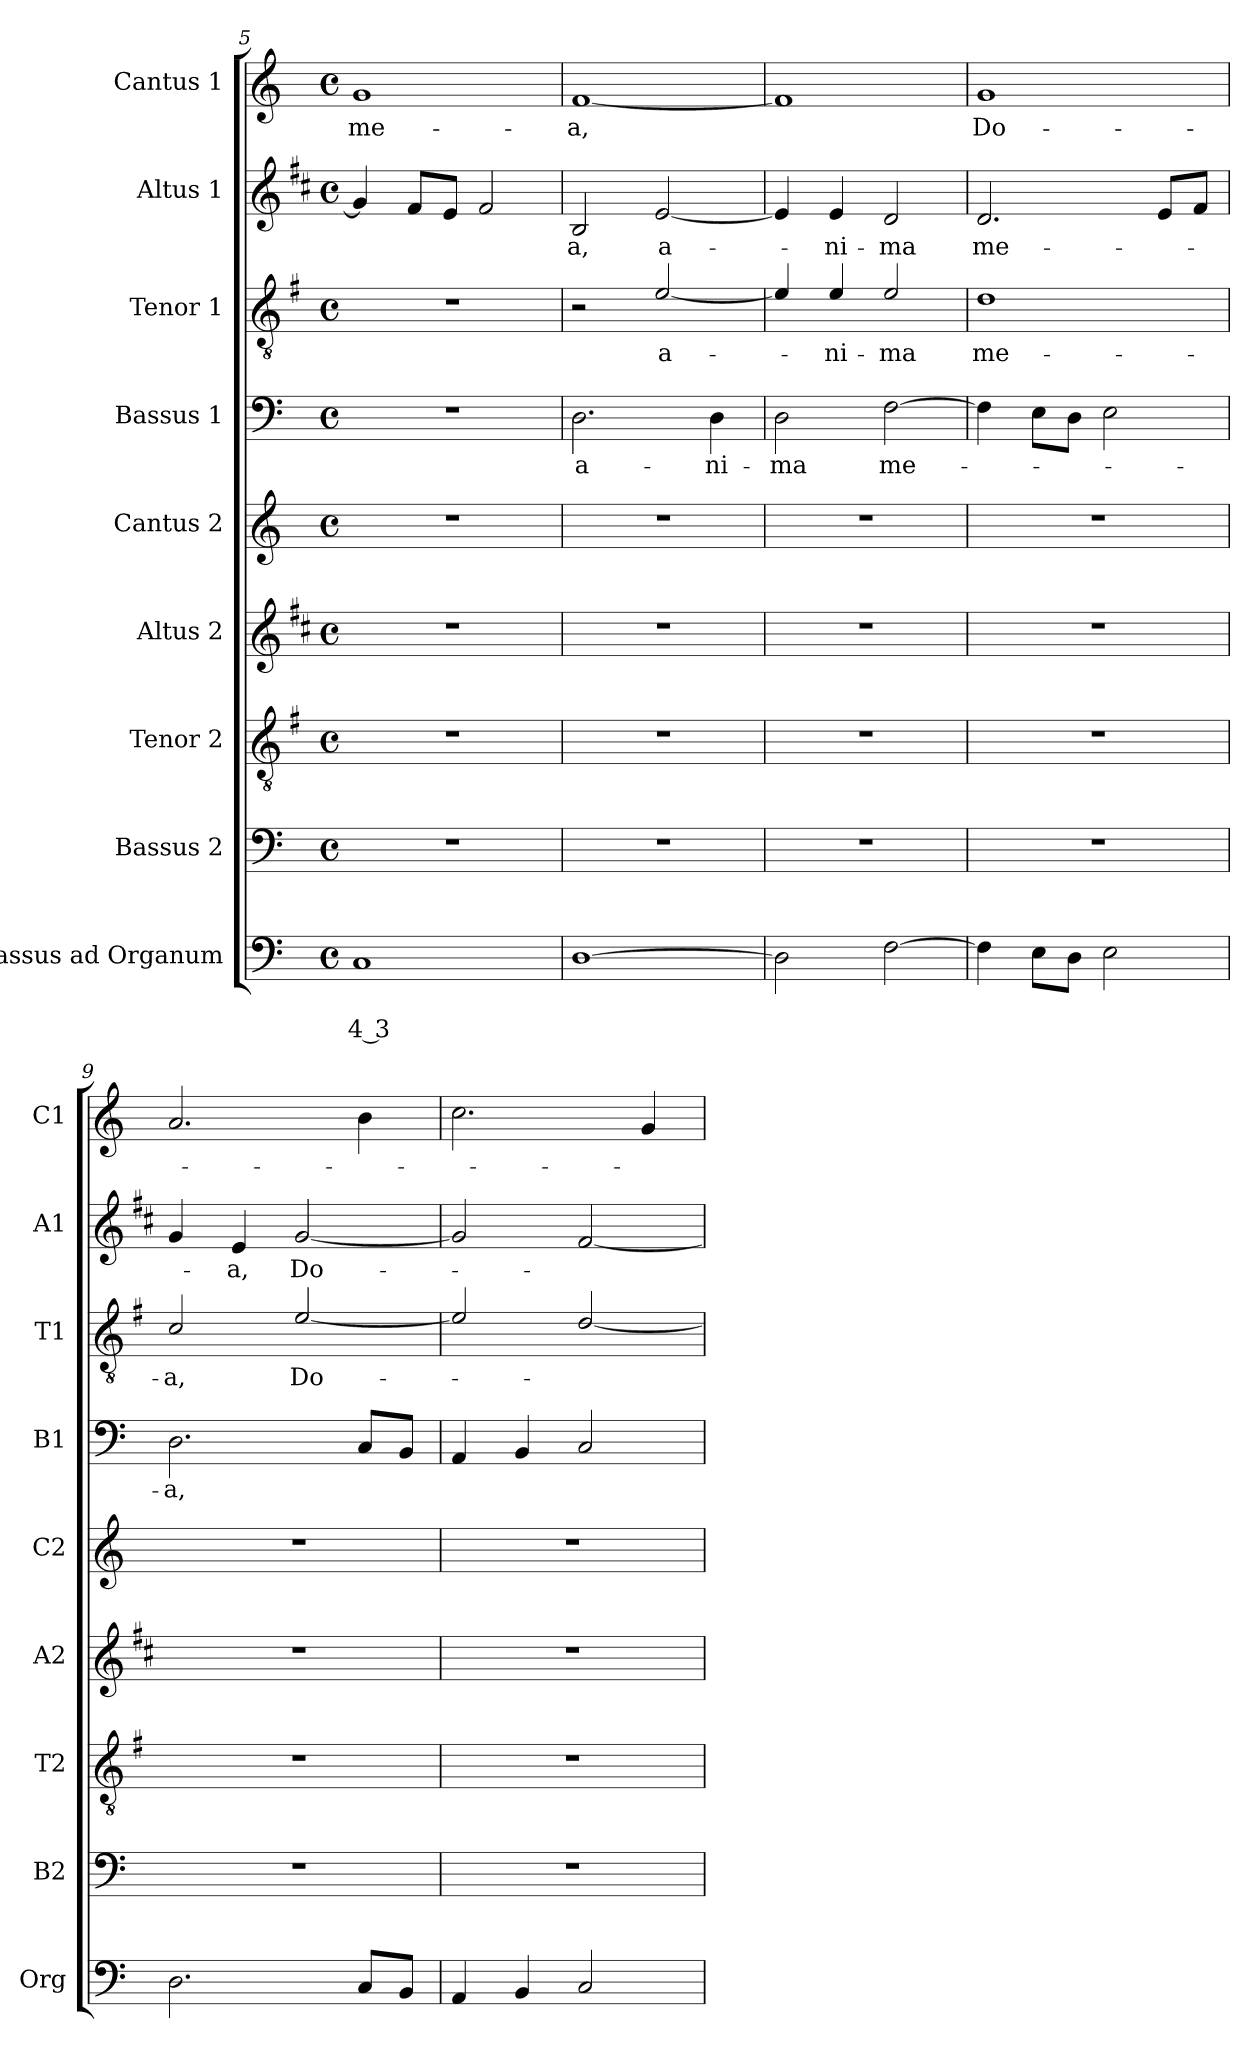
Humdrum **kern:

**kern	**text	**text	**kern	**kern	**kern	**kern	**kern	**text	**kern	**text	**kern	**text	**kern	**text
*part9	*part9	*part9	*part8	*part7	*part6	*part5	*part4	*part4	*part3	*part3	*part2	*part2	*part1	*part1
*staff9	*staff9	*staff9	*staff8	*staff7	*staff6	*staff5	*staff4	*staff4	*staff3	*staff3	*staff2	*staff2	*staff1	*staff1
*I"Bassus ad Organum	*	*	*I"Bassus 2	*I"Tenor 2	*I"Altus 2	*I"Cantus 2	*I"Bassus 1	*	*I"Tenor 1	*	*I"Altus 1	*	*I"Cantus 1	*
*I'Org	*	*	*I'B2	*I'T2	*I'A2	*I'C2	*I'B1	*	*I'T1	*	*I'A1	*	*I'C1	*
*clefF4	*	*	*clefF4	*clefGv2	*clefG2	*clefG2	*clefF4	*	*clefGv2	*	*clefG2	*	*clefG2	*
*	*	*	*	*ITrd4c7	*ITrd1c2	*	*	*	*ITrd4c7	*	*ITrd1c2	*	*	*
*k[]	*	*	*k[]	*k[]	*k[]	*k[]	*k[]	*	*k[]	*	*k[]	*	*k[]	*
*C:	*	*	*C:	*C:	*C:	*C:	*C:	*	*C:	*	*C:	*	*C:	*
*M4/4	*	*	*M4/4	*M4/4	*M4/4	*M4/4	*M4/4	*	*M4/4	*	*M4/4	*	*M4/4	*
*met(c)	*	*	*met(c)	*met(c)	*met(c)	*met(c)	*met(c)	*	*met(c)	*	*met(c)	*	*met(c)	*
=5	=5	=5	=5	=5	=5	=5	=5	=5	=5	=5	=5	=5	=5	=5
!	!	!LO:LY:b	!	!	!	!	!	!	!	!	!	!	!	!LO:LY:b
1C	.	4 3	1r	1r	1r	1r	1r	.	1r	.	4f/]	.	1g	me-
.	.	.	.	.	.	.	.	.	.	.	8e/L	.	.	.
.	.	.	.	.	.	.	.	.	.	.	8d/J	.	.	.
.	.	.	.	.	.	.	.	.	.	.	2e/	.	.	.
=6	=6	=6	=6	=6	=6	=6	=6	=6	=6	=6	=6	=6	=6	=6
!	!	!	!	!	!	!	!	!LO:LY:b	!	!	!	!LO:LY:b	!	!LO:LY:b
[1D	.	.	1r	1r	1r	1r	2.D\	a-	2r	.	2A/	-a,	[1f	-a,
!	!	!	!	!	!	!	!	!	!	!LO:LY:b	!	!LO:LY:b	!	!
.	.	.	.	.	.	.	.	.	[2A/	a-	[2d/	a-	.	.
!	!	!	!	!	!	!	!	!LO:LY:b	!	!	!	!	!	!
.	.	.	.	.	.	.	4D\	-ni-	.	.	.	.	.	.
=7	=7	=7	=7	=7	=7	=7	=7	=7	=7	=7	=7	=7	=7	=7
!	!	!	!	!	!	!	!	!LO:LY:b	!	!	!	!	!	!
2D\]	.	.	1r	1r	1r	1r	2D\	-ma	4A/]	.	4d/]	.	1f]	.
!	!	!	!	!	!	!	!	!	!	!LO:LY:b	!	!LO:LY:b	!	!
.	.	.	.	.	.	.	.	.	4A/	-ni-	4d/	-ni-	.	.
!	!	!	!	!	!	!	!	!LO:LY:b	!	!LO:LY:b	!	!LO:LY:b	!	!
[2F\	.	.	.	.	.	.	[2F\	me-	2A/	-ma	2c/	-ma	.	.
=8	=8	=8	=8	=8	=8	=8	=8	=8	=8	=8	=8	=8	=8	=8
!	!	!	!	!	!	!	!	!	!	!LO:LY:b	!	!LO:LY:b	!	!LO:LY:b
4F\]	.	.	1r	1r	1r	1r	4F\]	.	1G	me-	2.c/	me-	1g	Do-
8E\L	.	.	.	.	.	.	8E\L	.	.	.	.	.	.	.
8D\J	.	.	.	.	.	.	8D\J	.	.	.	.	.	.	.
2E\	.	.	.	.	.	.	2E\	.	.	.	.	.	.	.
.	.	.	.	.	.	.	.	.	.	.	8d/L	.	.	.
.	.	.	.	.	.	.	.	.	.	.	8e/J	.	.	.
!!LO:PB:g=z
=9	=9	=9	=9	=9	=9	=9	=9	=9	=9	=9	=9	=9	=9	=9
!	!	!	!	!	!	!	!	!LO:LY:b	!	!LO:LY:b	!	!	!	!
2.D\	.	.	1r	1r	1r	1r	2.D\	-a,	2F/	-a,	4f/	.	2.a/	.
!	!	!	!	!	!	!	!	!	!	!	!	!LO:LY:b	!	!
.	.	.	.	.	.	.	.	.	.	.	4d/	-a,	.	.
!	!	!	!	!	!	!	!	!	!	!LO:LY:b	!	!LO:LY:b	!	!
.	.	.	.	.	.	.	.	.	[2A/	Do-	[2f/	Do-	.	.
8C/L	.	.	.	.	.	.	8C/L	.	.	.	.	.	4b\	.
8BB/J	.	.	.	.	.	.	8BB/J	.	.	.	.	.	.	.
=10	=10	=10	=10	=10	=10	=10	=10	=10	=10	=10	=10	=10	=10	=10
4AA/	.	.	1r	1r	1r	1r	4AA/	.	2A/]	.	2f/]	.	2.cc\	.
4BB/	.	.	.	.	.	.	4BB/	.	.	.	.	.	.	.
2C/	.	.	.	.	.	.	2C/	.	[2G/	.	[2e/	.	.	.
.	.	.	.	.	.	.	.	.	.	.	.	.	4g/	.
=	=	=	=	=	=	=	=	=	=	=	=	=	=	=
*-	*-	*-	*-	*-	*-	*-	*-	*-	*-	*-	*-	*-	*-	*-
